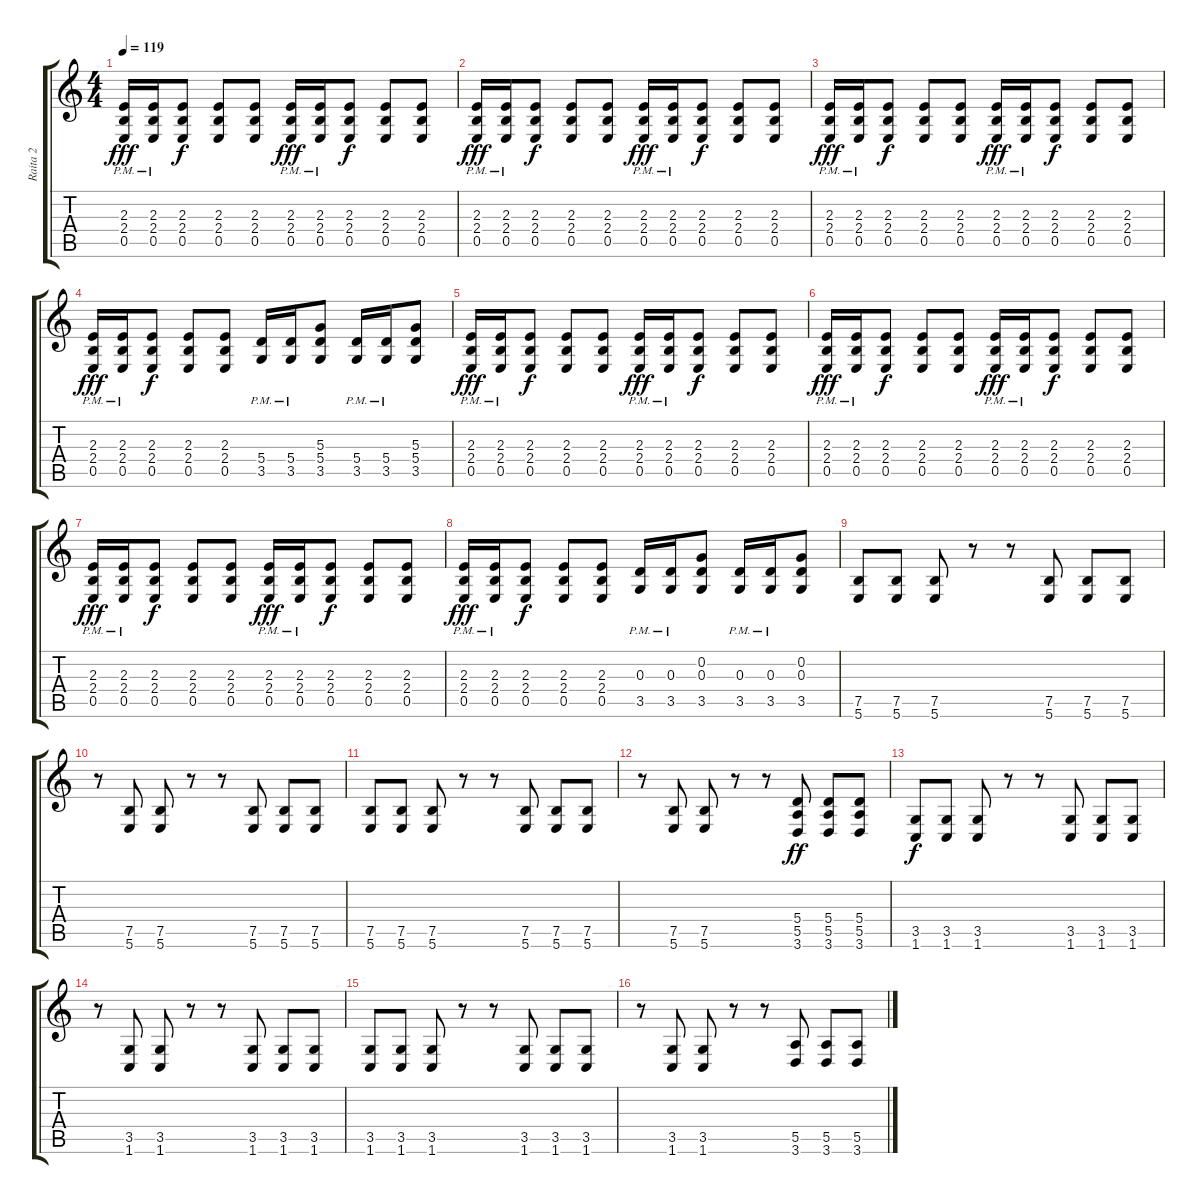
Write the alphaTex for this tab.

\track ("Raita 2" "Raita 2") {instrument distortionguitar}
\staff {score tabs}
\tuning (B3 G3 D3 A2 E2 B1) {hide}
\ts (4 4)
\tempo 119
\clef g2
\ks c
(2.3{pm} 2.4{pm} 0.5{pm}).16{dy fff instrument distortionguitar} (2.3{pm} 2.4{pm} 0.5{pm}).16 (2.3 2.4 0.5).8{dy f} (2.3 2.4 0.5).8 (2.3 2.4 0.5).8 (2.3{pm} 2.4{pm} 0.5{pm}).16{dy fff} (2.3{pm} 2.4{pm} 0.5{pm}).16 (2.3 2.4 0.5).8{dy f} (2.3 2.4 0.5).8 (2.3 2.4 0.5).8 |
(2.3{pm} 2.4{pm} 0.5{pm}).16{dy fff} (2.3{pm} 2.4{pm} 0.5{pm}).16 (2.3 2.4 0.5).8{dy f} (2.3 2.4 0.5).8 (2.3 2.4 0.5).8 (2.3{pm} 2.4{pm} 0.5{pm}).16{dy fff} (2.3{pm} 2.4{pm} 0.5{pm}).16 (2.3 2.4 0.5).8{dy f} (2.3 2.4 0.5).8 (2.3 2.4 0.5).8 |
(2.3{pm} 2.4{pm} 0.5{pm}).16{dy fff} (2.3{pm} 2.4{pm} 0.5{pm}).16 (2.3 2.4 0.5).8{dy f} (2.3 2.4 0.5).8 (2.3 2.4 0.5).8 (2.3{pm} 2.4{pm} 0.5{pm}).16{dy fff} (2.3{pm} 2.4{pm} 0.5{pm}).16 (2.3 2.4 0.5).8{dy f} (2.3 2.4 0.5).8 (2.3 2.4 0.5).8 |
(2.3{pm} 2.4{pm} 0.5{pm}).16{dy fff} (2.3{pm} 2.4{pm} 0.5{pm}).16 (2.3 2.4 0.5).8{dy f} (2.3 2.4 0.5).8 (2.3 2.4 0.5).8 (5.4{pm} 3.5{pm}).16 (5.4{pm} 3.5{pm}).16 (5.3 5.4 3.5).8 (5.4{pm} 3.5{pm}).16 (5.4{pm} 3.5{pm}).16 (5.3 5.4 3.5).8 |
(2.3{pm} 2.4{pm} 0.5{pm}).16{dy fff} (2.3{pm} 2.4{pm} 0.5{pm}).16 (2.3 2.4 0.5).8{dy f} (2.3 2.4 0.5).8 (2.3 2.4 0.5).8 (2.3{pm} 2.4{pm} 0.5{pm}).16{dy fff} (2.3{pm} 2.4{pm} 0.5{pm}).16 (2.3 2.4 0.5).8{dy f} (2.3 2.4 0.5).8 (2.3 2.4 0.5).8 |
(2.3{pm} 2.4{pm} 0.5{pm}).16{dy fff} (2.3{pm} 2.4{pm} 0.5{pm}).16 (2.3 2.4 0.5).8{dy f} (2.3 2.4 0.5).8 (2.3 2.4 0.5).8 (2.3{pm} 2.4{pm} 0.5{pm}).16{dy fff} (2.3{pm} 2.4{pm} 0.5{pm}).16 (2.3 2.4 0.5).8{dy f} (2.3 2.4 0.5).8 (2.3 2.4 0.5).8 |
(2.3{pm} 2.4{pm} 0.5{pm}).16{dy fff} (2.3{pm} 2.4{pm} 0.5{pm}).16 (2.3 2.4 0.5).8{dy f} (2.3 2.4 0.5).8 (2.3 2.4 0.5).8 (2.3{pm} 2.4{pm} 0.5{pm}).16{dy fff} (2.3{pm} 2.4{pm} 0.5{pm}).16 (2.3 2.4 0.5).8{dy f} (2.3 2.4 0.5).8 (2.3 2.4 0.5).8 |
(2.3{pm} 2.4{pm} 0.5{pm}).16{dy fff} (2.3{pm} 2.4{pm} 0.5{pm}).16 (2.3 2.4 0.5).8{dy f} (2.3 2.4 0.5).8 (2.3 2.4 0.5).8 (0.3{pm} 3.5{pm}).16 (0.3{pm} 3.5{pm}).16 (0.2 0.3 3.5).8 (0.3{pm} 3.5{pm}).16 (0.3{pm} 3.5{pm}).16 (0.2 0.3 3.5).8 |
(7.5 5.6).8 (7.5 5.6).8 (7.5 5.6).8 r.8 r.8 (7.5 5.6).8 (7.5 5.6).8 (7.5 5.6).8 |
r.8 (7.5 5.6).8 (7.5 5.6).8 r.8 r.8 (7.5 5.6).8 (7.5 5.6).8 (7.5 5.6).8 |
(7.5 5.6).8 (7.5 5.6).8 (7.5 5.6).8 r.8 r.8 (7.5 5.6).8 (7.5 5.6).8 (7.5 5.6).8 |
r.8 (7.5 5.6).8 (7.5 5.6).8 r.8 r.8 (5.4 5.5 3.6).8{dy ff} (5.4 5.5 3.6).8 (5.4 5.5 3.6).8 |
(3.5 1.6).8{dy f} (3.5 1.6).8 (3.5 1.6).8 r.8 r.8 (3.5 1.6).8 (3.5 1.6).8 (3.5 1.6).8 |
r.8 (3.5 1.6).8 (3.5 1.6).8 r.8 r.8 (3.5 1.6).8 (3.5 1.6).8 (3.5 1.6).8 |
(3.5 1.6).8 (3.5 1.6).8 (3.5 1.6).8 r.8 r.8 (3.5 1.6).8 (3.5 1.6).8 (3.5 1.6).8 |
r.8 (3.5 1.6).8 (3.5 1.6).8 r.8 r.8 (5.5 3.6).8 (5.5 3.6).8 (5.5 3.6).8
